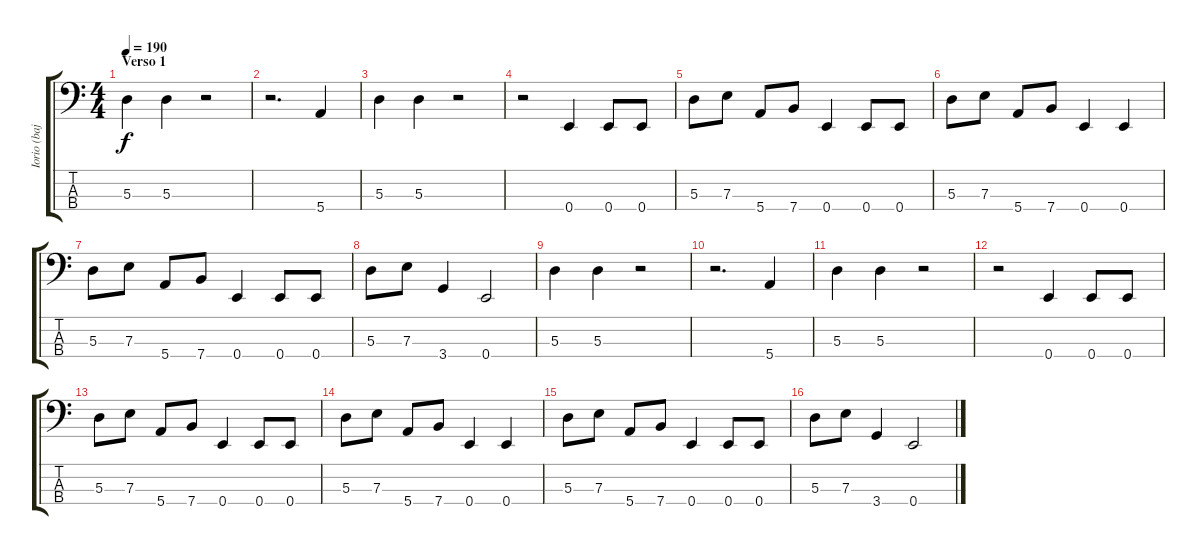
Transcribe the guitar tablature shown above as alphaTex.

\track ("Iorio (bajo)" "Iorio (baj") {instrument electricbassfinger}
\staff {score tabs}
\tuning (G2 D2 A1 E1) {hide}
\ts (4 4)
\section ("" "Verso 1")
\tempo 190
\clef f4
\ks c
5.3.4{dy f} 5.3.4 r.2 |
r.2{d} 5.4.4 |
5.3.4 5.3.4 r.2 |
r.2 0.4.4 0.4.8 0.4.8 |
5.3.8 7.3.8 5.4.8 7.4.8 0.4.4 0.4.8 0.4.8 |
5.3.8 7.3.8 5.4.8 7.4.8 0.4.4 0.4.4 |
5.3.8 7.3.8 5.4.8 7.4.8 0.4.4 0.4.8 0.4.8 |
5.3.8 7.3.8 3.4.4 0.4.2 |
5.3.4 5.3.4 r.2 |
r.2{d} 5.4.4 |
5.3.4 5.3.4 r.2 |
r.2 0.4.4 0.4.8 0.4.8 |
5.3.8 7.3.8 5.4.8 7.4.8 0.4.4 0.4.8 0.4.8 |
5.3.8 7.3.8 5.4.8 7.4.8 0.4.4 0.4.4 |
5.3.8 7.3.8 5.4.8 7.4.8 0.4.4 0.4.8 0.4.8 |
5.3.8 7.3.8 3.4.4 0.4.2
